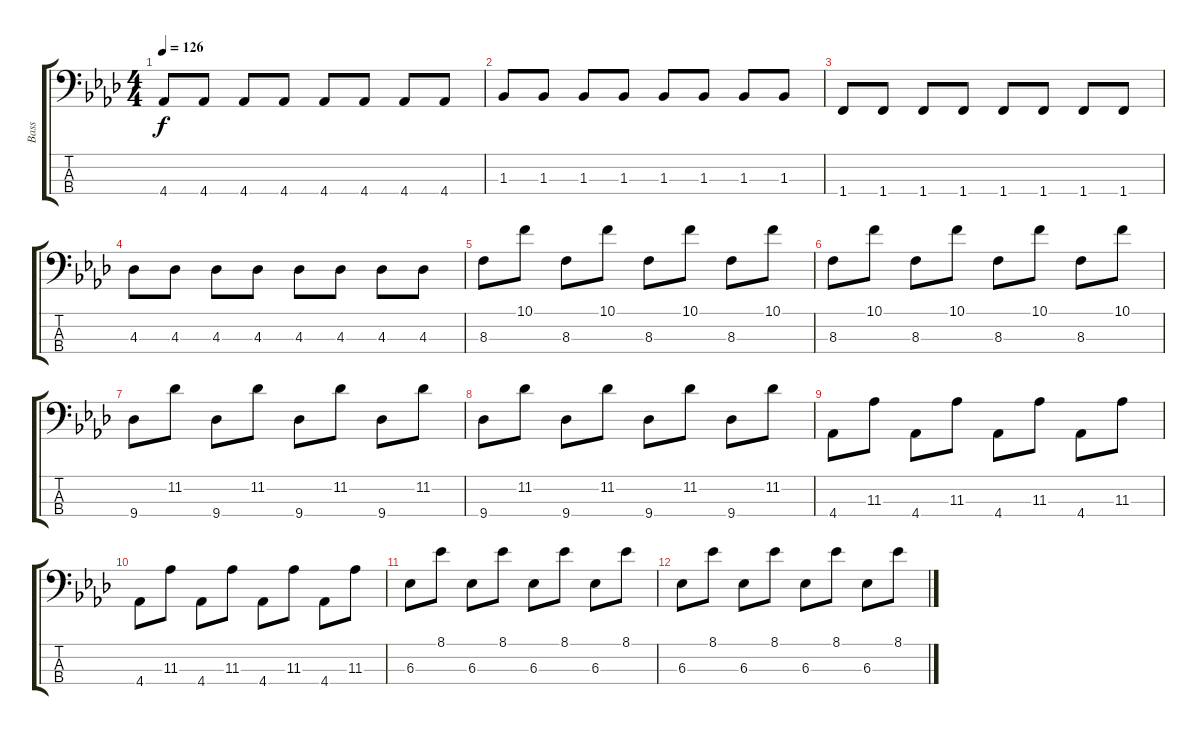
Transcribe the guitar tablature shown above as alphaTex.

\track ("Bass" "Bass") {instrument electricbassfinger}
\staff {score tabs}
\tuning (G2 D2 A1 E1) {hide}
\ts (4 4)
\tempo 126
\clef f4
\ks ab
4.4.8{dy f} 4.4.8 4.4.8 4.4.8 4.4.8 4.4.8 4.4.8 4.4.8 |
1.3.8 1.3.8 1.3.8 1.3.8 1.3.8 1.3.8 1.3.8 1.3.8 |
1.4.8 1.4.8 1.4.8 1.4.8 1.4.8 1.4.8 1.4.8 1.4.8 |
4.3.8 4.3.8 4.3.8 4.3.8 4.3.8 4.3.8 4.3.8 4.3.8 |
8.3.8 10.1.8 8.3.8 10.1.8 8.3.8 10.1.8 8.3.8 10.1.8 |
8.3.8 10.1.8 8.3.8 10.1.8 8.3.8 10.1.8 8.3.8 10.1.8 |
9.4.8 11.2.8 9.4.8 11.2.8 9.4.8 11.2.8 9.4.8 11.2.8 |
9.4.8 11.2.8 9.4.8 11.2.8 9.4.8 11.2.8 9.4.8 11.2.8 |
4.4.8 11.3.8 4.4.8 11.3.8 4.4.8 11.3.8 4.4.8 11.3.8 |
4.4.8 11.3.8 4.4.8 11.3.8 4.4.8 11.3.8 4.4.8 11.3.8 |
6.3.8 8.1.8 6.3.8 8.1.8 6.3.8 8.1.8 6.3.8 8.1.8 |
6.3.8 8.1.8 6.3.8 8.1.8 6.3.8 8.1.8 6.3.8 8.1.8
